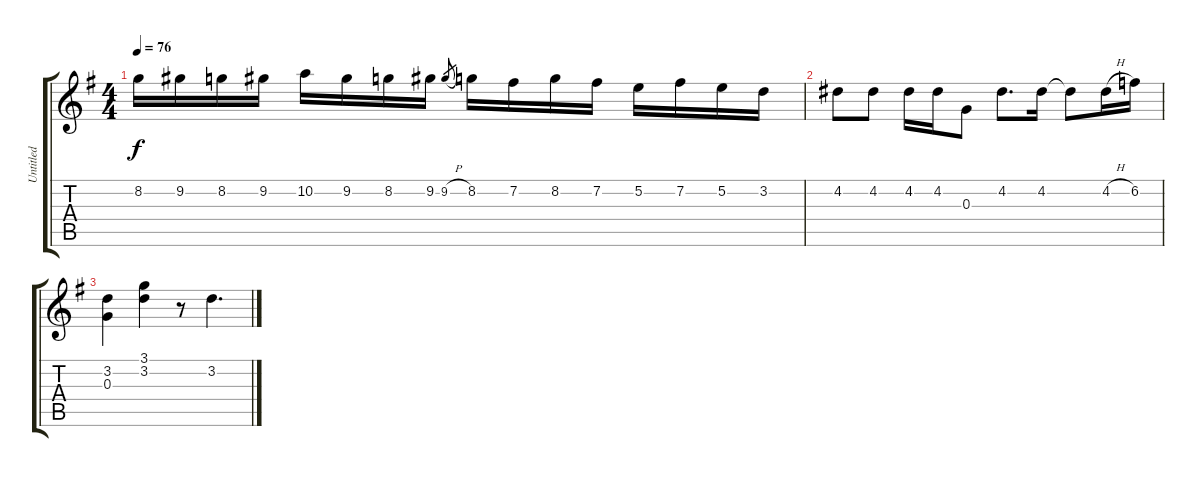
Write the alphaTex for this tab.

\track ("Untitled" "Untitled") {instrument distortionguitar}
\staff {score tabs}
\tuning (E4 B3 G3 D3 A2 E2) {hide}
\ts (4 4)
\tempo 76
\clef g2
\ks g
8.2.16{dy f} 9.2.16 8.2.16 9.2.16 10.2.16 9.2.16 8.2.16 9.2.16 9.2{h}.8{gr} 8.2.16 7.2.16 8.2.16 7.2.16 5.2.16 7.2.16 5.2.16 3.2.16 |
4.2.8 4.2.8 4.2.16 4.2.16 0.3.8 4.2.8{d} 4.2.16 4.2{t}.8 4.2{h}.16 6.2.16 |
(3.2 0.3).4 (3.1 3.2).4 r.8 3.2.4{d}
